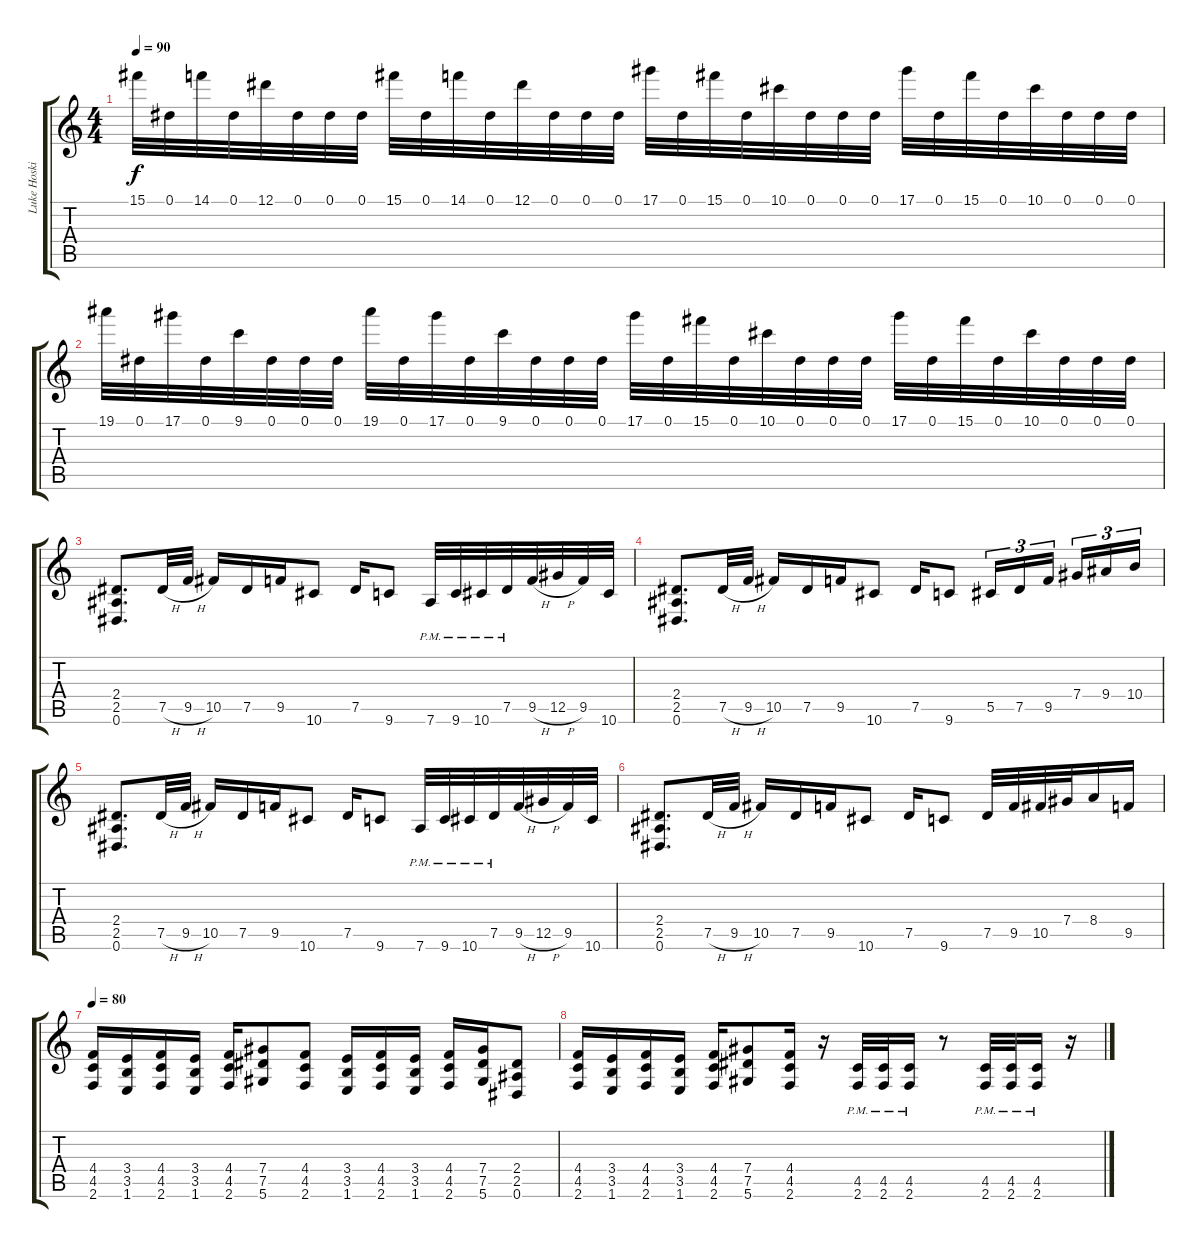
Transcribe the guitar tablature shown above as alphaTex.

\track ("Luke Hoskin" "Luke Hoski") {instrument overdrivenguitar}
\staff {score tabs}
\tuning (Eb4 Bb3 Gb3 Db3 Ab2 Eb2) {hide}
\ts (4 4)
\tempo 90
\clef g2
\ks c
15.1.32{dy f} 0.1.32 14.1.32 0.1.32 12.1.32 0.1.32 0.1.32 0.1.32 15.1.32 0.1.32 14.1.32 0.1.32 12.1.32 0.1.32 0.1.32 0.1.32 17.1.32 0.1.32 15.1.32 0.1.32 10.1.32 0.1.32 0.1.32 0.1.32 17.1.32 0.1.32 15.1.32 0.1.32 10.1.32 0.1.32 0.1.32 0.1.32 |
19.1.32 0.1.32 17.1.32 0.1.32 9.1.32 0.1.32 0.1.32 0.1.32 19.1.32 0.1.32 17.1.32 0.1.32 9.1.32 0.1.32 0.1.32 0.1.32 17.1.32 0.1.32 15.1.32 0.1.32 10.1.32 0.1.32 0.1.32 0.1.32 17.1.32 0.1.32 15.1.32 0.1.32 10.1.32 0.1.32 0.1.32 0.1.32 |
(2.4 2.5 0.6).8{d volume 16} 7.5{h}.32 9.5{h}.32 10.5.16 7.5.16 9.5.16 10.6.8 7.5.16 9.6.8 7.6{pm}.32 9.6{pm}.32 10.6{pm}.32 7.5{pm}.32 9.5{h}.32 12.5{h}.32 9.5.32 10.6.32 |
(2.4 2.5 0.6).8{d} 7.5{h}.32 9.5{h}.32 10.5.16 7.5.16 9.5.16 10.6.8 7.5.16 9.6.8 5.5.16{tu (3 2)} 7.5.16{tu (3 2)} 9.5.16{tu (3 2) beam splitsecondary} 7.4.16{tu (3 2)} 9.4.16{tu (3 2)} 10.4.16{tu (3 2)} |
(2.4 2.5 0.6).8{d} 7.5{h}.32 9.5{h}.32 10.5.16 7.5.16 9.5.16 10.6.8 7.5.16 9.6.8 7.6{pm}.32 9.6{pm}.32 10.6{pm}.32 7.5{pm}.32 9.5{h}.32 12.5{h}.32 9.5.32 10.6.32 |
(2.4 2.5 0.6).8{d} 7.5{h}.32 9.5{h}.32 10.5.16 7.5.16 9.5.16 10.6.8 7.5.16 9.6.8 7.5.32 9.5.32 10.5.32 7.4.32 8.4.16 9.5.16 |
\tempo 80
(4.4 4.5 2.6).16 (3.4 3.5 1.6).16 (4.4 4.5 2.6).16 (3.4 3.5 1.6).16 (4.4 4.5 2.6).16 (7.4 7.5 5.6).8 (4.4 4.5 2.6).8 (3.4 3.5 1.6).16 (4.4 4.5 2.6).16 (3.4 3.5 1.6).16 (4.4 4.5 2.6).16 (7.4 7.5 5.6).16 (2.4 2.5 0.6).8 |
(4.4 4.5 2.6).16 (3.4 3.5 1.6).16 (4.4 4.5 2.6).16 (3.4 3.5 1.6).16 (4.4 4.5 2.6).16 (7.4 7.5 5.6).8 (4.4 4.5 2.6).16 r.16 (4.5{pm} 2.6{pm}).32 (4.5{pm} 2.6{pm}).32 (4.5{pm} 2.6{pm}).16 r.8 (4.5{pm} 2.6{pm}).32 (4.5{pm} 2.6{pm}).32 (4.5{pm} 2.6{pm}).16 r.16
